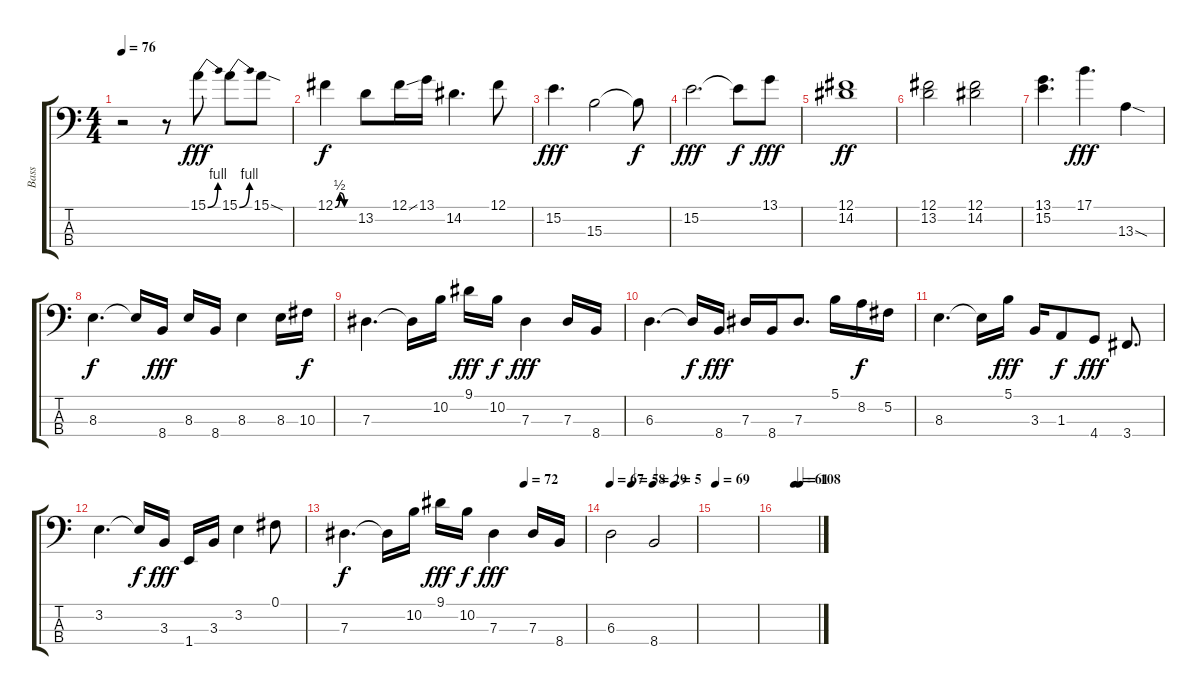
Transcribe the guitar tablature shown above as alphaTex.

\track ("Bass" "Bass") {instrument electricbassfinger}
\staff {score tabs}
\tuning (Gb2 Db2 Ab1 Eb1) {hide}
\ts (4 4)
\tempo 76
\clef f4
\ks c
r.2{dy f} r.8 15.1{be (bend 0 0 60 4)}.8{dy fff} 15.1{be (bend 0 0 60 4)}.8 15.1{sod}.8 |
12.1{be (custom 0 0 15 2 30 0 60 0)}.4{dy f} 13.2.8 12.1{ss}.16 13.1.16 14.2.4{d} 12.1.8 |
15.2.4{d dy fff} 15.3.2 15.3{t}.8{dy f} |
15.2.2{d dy fff} 15.2{t}.8{dy f} 13.1.8{dy fff} |
(12.1 14.2).1{dy ff} |
(12.1 13.2).2 (12.1 14.2).2 |
(13.1 15.2).4{d} 17.1.4{d dy fff} 13.3{sod}.4 |
8.3.4{d dy f} 8.3{t}.16 8.4.16{dy fff} 8.3.16 8.4.16 8.3.4 8.3.16 10.3.16{dy f} |
7.3.4{d} 7.3{t}.16 10.2.16 9.1.16{dy fff} 10.2.16{dy f} 7.3.4{dy fff} 7.3.16 8.4.16 |
6.3.4{d} 6.3{t}.16{dy f} 8.4.16{dy fff} 7.3.16 8.4.16 7.3.8{d} 5.1.16 8.2.16{dy f} 5.2.16 |
8.3.4{d} 8.3{t}.16 5.1.16{dy fff} 3.3.16 1.3.8{dy f} 4.4.8{dy fff} 3.4.8{d} |
3.2.4{d} 3.2{t}.16{dy f} 3.3.16{dy fff} 1.4.16 3.3.16 3.2.4 0.1.8 |
\tempo (72 0.75)
7.3.4{d dy f} 7.3{t}.16 10.2.16 9.1.16{dy fff} 10.2.16{dy f} 7.3.4{dy fff} 7.3.16 8.4.16 |
\tempo 67
\tempo (58 0.25)
\tempo (29 0.5)
\tempo (5 0.75)
6.3.2 8.4.2 |
\tempo 69
|
\tempo (61 0.4375)
\tempo (108 0.5625)
